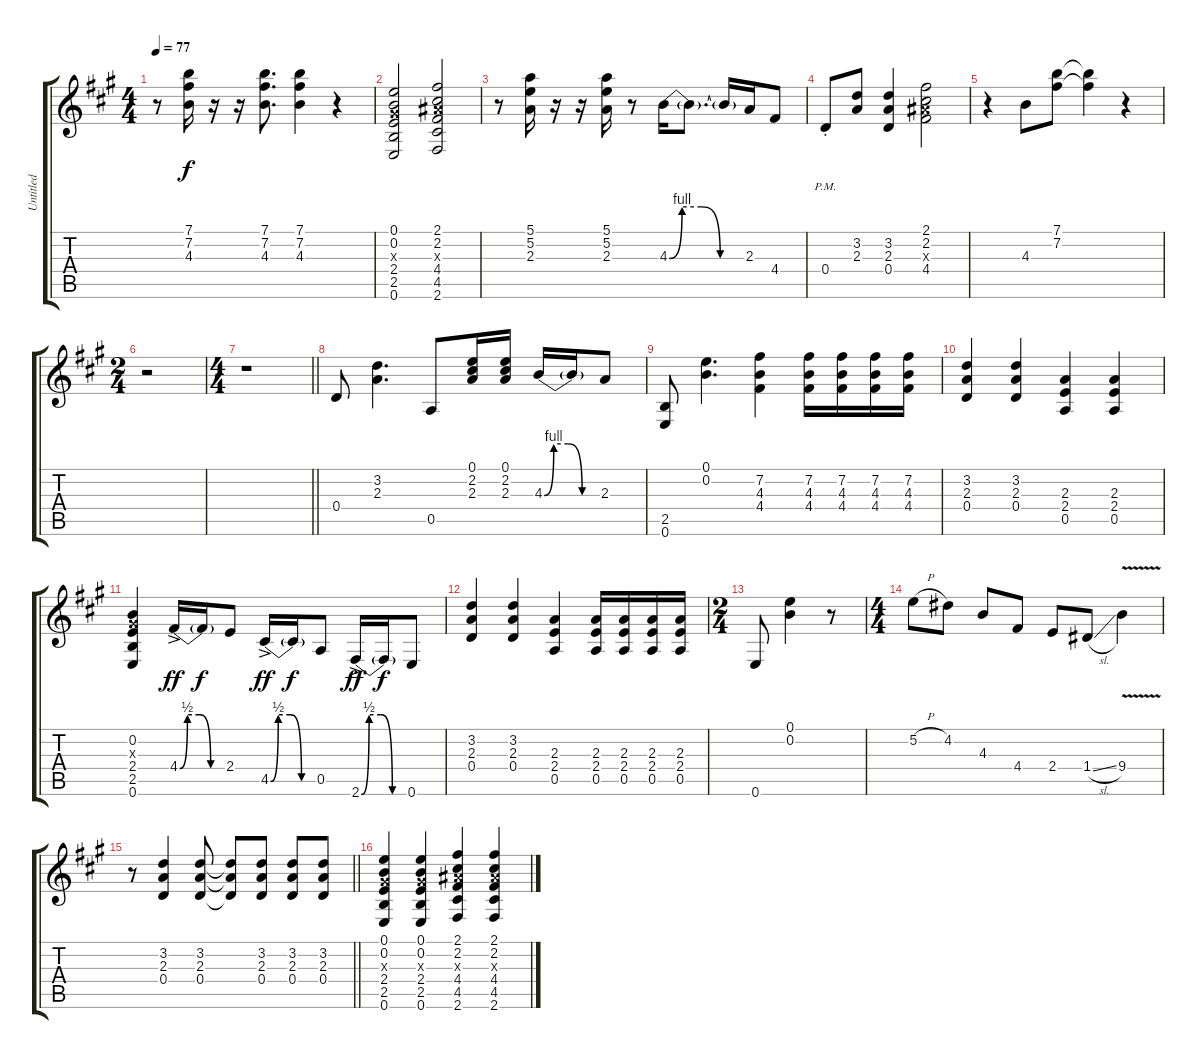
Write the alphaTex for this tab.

\track ("Untitled" "Untitled") {instrument distortionguitar}
\staff {score tabs}
\tuning (E4 B3 G3 D3 A2 E2) {hide}
\ts (4 4)
\tempo 77
\clef g2
\ks a
r.8{dy f} (7.1 7.2 4.3).16 r.16 r.16 (7.1 7.2 4.3).8{d} (7.1 7.2 4.3).4 r.4 |
(0.1 0.2 1.3{x} 2.4 2.5 0.6).2 (2.1 2.2 3.3{x} 4.4 4.5 2.6).2 |
r.8 (5.1 5.2 2.3).16 r.16 r.16 (5.1 5.2 2.3).16 r.8 4.3{be (custom 0 0 10 4 25 4 40 0 60 0)}.16 4.3{t}.8{d} 4.3{t}.16 2.3.16 4.4.8 |
0.4{pm st}.8 (3.2 2.3).8 (3.2 2.3 0.4).4 (2.1 2.2 3.3{x} 4.4).2 |
r.4 4.3.8 (7.1 7.2).8 (7.1{t} 7.2{t}).4 r.4 |
\ts (2 4)
r.2 |
\ts (4 4)
\barLineRight lightlight
r.1 |
0.4.8 (3.2 2.3).4{d} 0.5.8 (0.1 2.2 2.3).16 (0.1 2.2 2.3).16 4.3{be (custom 0 0 10 4 25 4 40 0 60 0)}.16 4.3{t}.16 2.3.8 |
(2.5 0.6).8 (0.1 0.2).4{d} (7.2 4.3 4.4).4 (7.2 4.3 4.4).16 (7.2 4.3 4.4).16 (7.2 4.3 4.4).16 (7.2 4.3 4.4).16 |
(3.2 2.3 0.4).4 (3.2 2.3 0.4).4 (2.3 2.4 0.5).4 (2.3 2.4 0.5).4 |
(0.2 1.3{x} 2.4 2.5 0.6).4 4.4{be (custom 0 0 10 2 25 2 40 0 60 0) ac}.16{dy ff} 4.4{t}.16{dy f} 2.4.8 4.5{be (custom 0 0 10 2 25 2 40 0 60 0) ac}.16{dy ff} 4.5{t}.16{dy f} 0.5.8 2.6{be (custom 0 0 10 2 25 2 40 0 60 0) ac}.16{dy ff} 2.6{t}.16{dy f} 0.6.8 |
(3.2 2.3 0.4).4 (3.2 2.3 0.4).4 (2.3 2.4 0.5).4 (2.3 2.4 0.5).16 (2.3 2.4 0.5).16 (2.3 2.4 0.5).16 (2.3 2.4 0.5).16 |
\ts (2 4)
0.6.8 (0.1 0.2).4 r.8 |
\ts (4 4)
5.2{h}.8 4.2.8 4.3.8 4.4.8 2.4.8 1.4{sl}.8 9.4{v}.4 |
\barLineRight lightlight
r.8 (3.2 2.3 0.4).4 (3.2 2.3 0.4).8 (3.2{t} 2.3{t} 0.4{t}).8 (3.2 2.3 0.4).8 (3.2 2.3 0.4).8 (3.2 2.3 0.4).8 |
(0.1 0.2 1.3{x} 2.4 2.5 0.6).4 (0.1 0.2 1.3{x} 2.4 2.5 0.6).4 (2.1 2.2 3.3{x} 4.4 4.5 2.6).4 (2.1 2.2 3.3{x} 4.4 4.5 2.6).4
